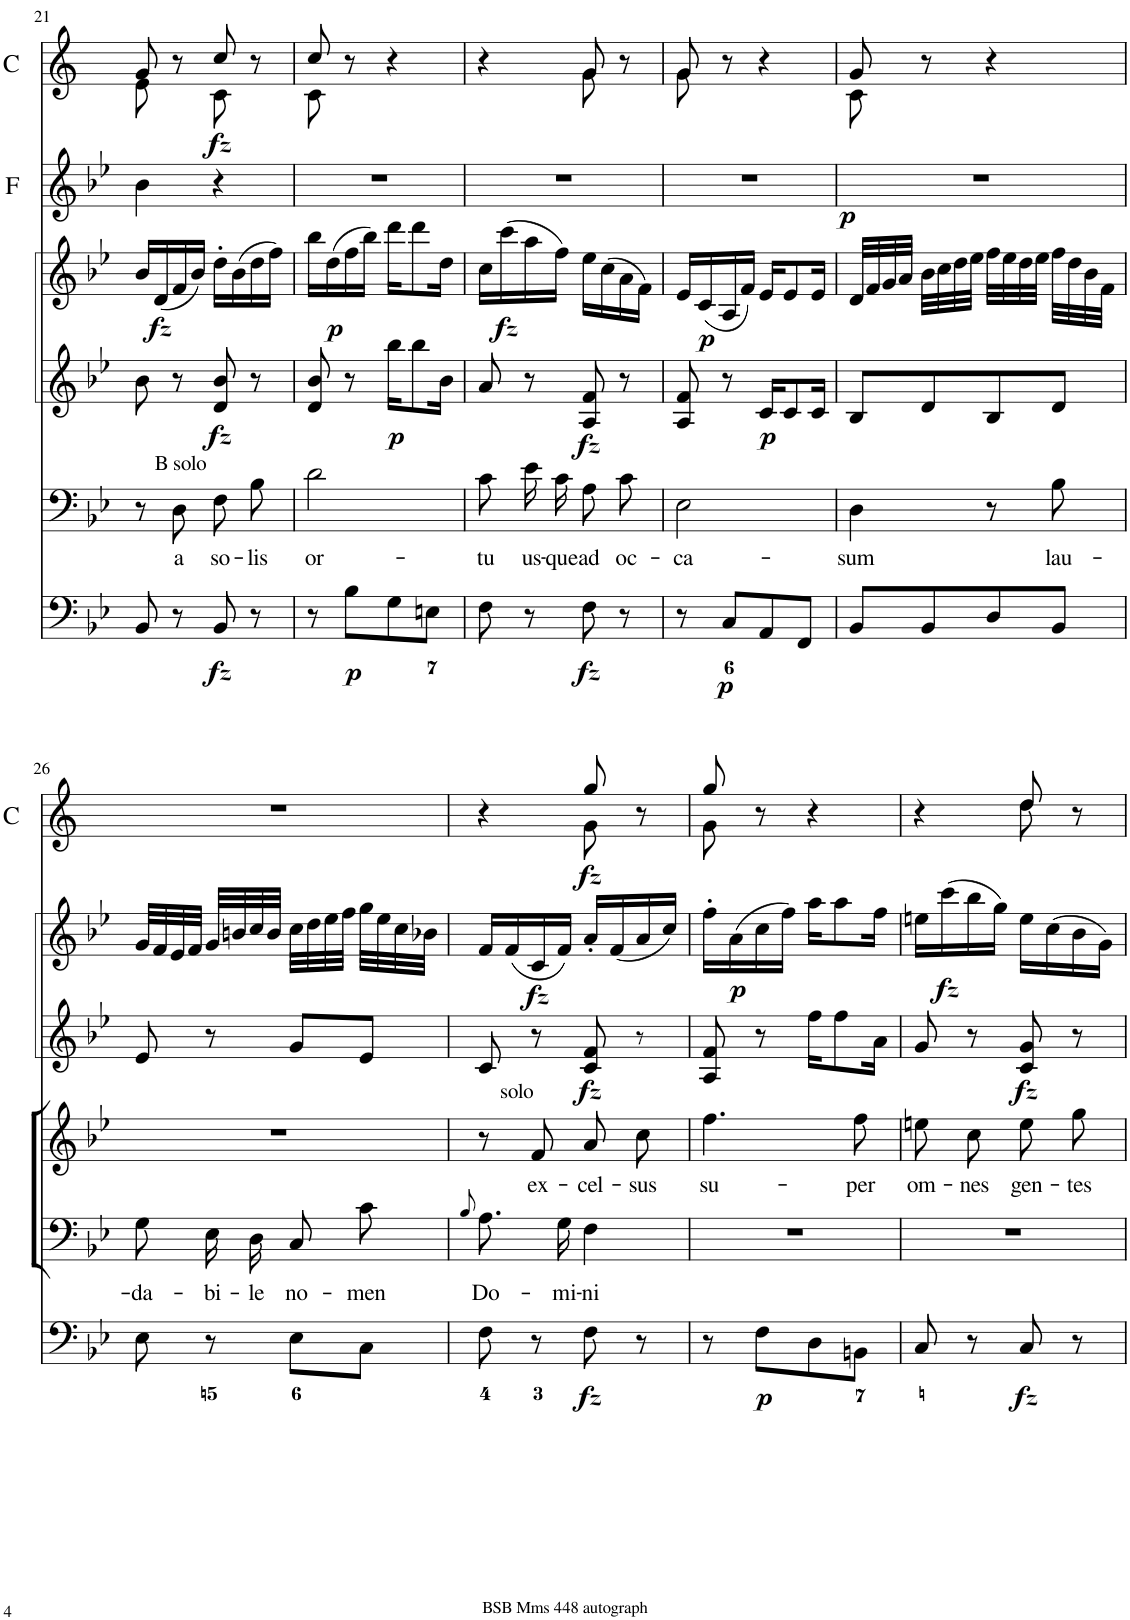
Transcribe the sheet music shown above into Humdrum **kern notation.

**kern	**dynam	**kern	**text	**kern	**text	**kern	**dynam	**kern	**dynam	**kern	**dynam	**kern	**dynam
*part7	*part7	*part6	*part6	*part5	*part5	*part4	*part4	*part3	*part3	*part2	*part2	*part1	*part1
*staff7	*staff7	*staff6	*staff6	*staff5	*staff5	*staff4	*staff4	*staff3	*staff3	*staff2	*staff2	*staff1	*staff1
*I"Organ	*	*I"Voice	*	*I"Voice	*	*I"Violin	*	*I"Violin	*	*I"Flauto vel Oboe	*	*I"Corni Bassi in B[b]	*
*	*	*	*	*	*	*I'Vln	*	*I'Vln	*	*I'F	*	*I'C	*
!!LO:PB:g=z
*clefF4	*	*clefF4	*	*clefG2	*	*clefG2	*	*clefG2	*	*clefG2	*	*clefG2	*
*	*	*	*	*	*	*	*	*	*	*	*	*Trd1c2	*
*k[b-e-]	*	*k[b-e-]	*	*k[b-e-]	*	*k[b-e-]	*	*k[b-e-]	*	*k[b-e-]	*	*k[]	*
*M2/4	*	*M2/4	*	*M2/4	*	*M2/4	*	*M2/4	*	*M2/4	*	*M2/4	*
=21	=21	=21	=21	=21	=21	=21	=21	=21	=21	=21	=21	=21	=21
*	*	*	*	*	*	*	*	*	*	*	*	*^	*
8BB-/	.	8r	.	2r	.	8b-\	.	16b-/LL	.	4b-\	.	8g/	8e\	.
!	!	!	!	!	!	!	!	!	!LO:DY:b	!	!	!	!	!
.	.	.	.	.	.	.	.	(16d/	fz	.	.	.	.	.
!	!	!LO:TX:a:t=B solo	!	!	!	!	!	!	!	!	!	!	!	!
!	!	!	!LO:LY:b	!	!	!	!	!	!	!	!	!	!	!
8r	.	8D\	a	.	.	8r	.	16f/	.	.	.	8r	8ryy	.
.	.	.	.	.	.	.	.	16b-/JJ)	.	.	.	.	.	.
!	!LO:DY:b	!	!LO:LY:b	!	!	!	!LO:DY:b	!	!	!	!	!	!	!LO:DY:b
8BB-/	fz	8F\L	so-	.	.	8d/ 8b-/	fz	16dd'\LL	.	4r	.	8cc/	8c\	fz
.	.	.	.	.	.	.	.	(16b-\	.	.	.	.	.	.
!	!	!	!LO:LY:b	!	!	!	!	!	!	!	!	!	!	!
8r	.	8B-\J	-lis	.	.	8r	.	16dd\	.	.	.	8r	8ryy	.
.	.	.	.	.	.	.	.	16ff\JJ)	.	.	.	.	.	.
=22	=22	=22	=22	=22	=22	=22	=22	=22	=22	=22	=22	=22	=22	=22
!	!	!	!LO:LY:b	!	!	!	!	!	!	!	!	!	!	!
8r	.	2d\	or-	2r	.	8d/ 8b-/	.	16bb-\LL	.	2r	.	8cc/	8c\	.
!	!	!	!	!	!	!	!	!	!LO:DY:b	!	!	!	!	!
.	.	.	.	.	.	.	.	(16dd\	p	.	.	.	.	.
!	!LO:DY:b	!	!	!	!	!	!	!	!	!	!	!	!	!
8B-\L	p	.	.	.	.	8r	.	16ff\	.	.	.	8r	4.ryy	.
.	.	.	.	.	.	.	.	16bb-\JJ)	.	.	.	.	.	.
!	!	!	!	!	!	!	!LO:DY:b	!	!	!	!	!	!	!
8G\	.	.	.	.	.	16bb-\KL	p	16ddd\KL	.	.	.	4r	.	.
.	.	.	.	.	.	8bb-\	.	8ddd\	.	.	.	.	.	.
8En\J	.	.	.	.	.	.	.	.	.	.	.	.	.	.
.	.	.	.	.	.	16b-\Jk	.	16dd\Jk	.	.	.	.	.	.
=23	=23	=23	=23	=23	=23	=23	=23	=23	=23	=23	=23	=23	=23	=23
!	!	!	!LO:LY:b	!	!	!	!	!	!	!	!	!	!	!
8F\	.	8c\L	-tu	2r	.	8a/	.	16cc\LL	.	2r	.	4r	4ryy	.
!	!	!	!	!	!	!	!	!	!LO:DY:b	!	!	!	!	!
.	.	.	.	.	.	.	.	(16ccc\	fz	.	.	.	.	.
!	!	!	!LO:LY:b	!	!	!	!	!	!	!	!	!	!	!
8r	.	16e-\L	us-	.	.	8r	.	16aa\	.	.	.	.	.	.
!	!	!	!LO:LY:b	!	!	!	!	!	!	!	!	!	!	!
.	.	16c\JJ	-que	.	.	.	.	16ff\JJ)	.	.	.	.	.	.
!	!LO:DY:b	!	!LO:LY:b	!	!	!	!LO:DY:b	!	!	!	!	!	!	!
8F\	fz	8A\L	ad	.	.	8A/ 8f/	fz	16ee-\LL	.	.	.	8g/	8g\	.
.	.	.	.	.	.	.	.	(16cc\	.	.	.	.	.	.
!	!	!	!LO:LY:b	!	!	!	!	!	!	!	!	!	!	!
8r	.	8c\J	oc-	.	.	8r	.	16a\	.	.	.	8r	8ryy	.
.	.	.	.	.	.	.	.	16f\JJ)	.	.	.	.	.	.
=24	=24	=24	=24	=24	=24	=24	=24	=24	=24	=24	=24	=24	=24	=24
!	!	!	!LO:LY:b	!	!	!	!	!	!	!	!	!	!	!
8r	.	2E-\	-ca-	2r	.	8A/ 8f/	.	16e-/LL	.	2r	.	8g/	8g\	.
!	!	!	!	!	!	!	!	!	!LO:DY:b	!	!	!	!	!
.	.	.	.	.	.	.	.	(16c/	p	.	.	.	.	.
!	!LO:DY:b	!	!	!	!	!	!	!	!	!	!	!	!	!
8C/L	p	.	.	.	.	8r	.	16A/	.	.	.	8r	4.ryy	.
.	.	.	.	.	.	.	.	16f/JJ)	.	.	.	.	.	.
!	!	!	!	!	!	!	!LO:DY:b	!	!	!	!	!	!	!
8AA/	.	.	.	.	.	16c/KL	p	16e-/KL	.	.	.	4r	.	.
.	.	.	.	.	.	8c/	.	8e-/	.	.	.	.	.	.
8FF/J	.	.	.	.	.	.	.	.	.	.	.	.	.	.
.	.	.	.	.	.	16c/Jk	.	16e-/Jk	.	.	.	.	.	.
=25	=25	=25	=25	=25	=25	=25	=25	=25	=25	=25	=25	=25	=25	=25
!	!	!	!LO:LY:b	!	!	!	!	!	!	!	!LO:DY:b	!	!	!
8BB-/L	.	4D\	-sum	2r	.	8B-/L	.	32d/LLL	.	2r	p	8g/	8c\	.
.	.	.	.	.	.	.	.	32f/	.	.	.	.	.	.
.	.	.	.	.	.	.	.	32g/	.	.	.	.	.	.
.	.	.	.	.	.	.	.	32a/JJJ	.	.	.	.	.	.
8BB-/	.	.	.	.	.	8d/	.	32b-\LLL	.	.	.	8r	4.ryy	.
.	.	.	.	.	.	.	.	32cc\	.	.	.	.	.	.
.	.	.	.	.	.	.	.	32dd\	.	.	.	.	.	.
.	.	.	.	.	.	.	.	32ee-\JJJ	.	.	.	.	.	.
8D/	.	8r	.	.	.	8B-/	.	32ff\LLL	.	.	.	4r	.	.
.	.	.	.	.	.	.	.	32ee-\	.	.	.	.	.	.
.	.	.	.	.	.	.	.	32dd\	.	.	.	.	.	.
.	.	.	.	.	.	.	.	32ee-\JJJ	.	.	.	.	.	.
!	!	!	!LO:LY:b	!	!	!	!	!	!	!	!	!	!	!
8BB-/J	.	8B-\	lau-	.	.	8d/J	.	32ff\LLL	.	.	.	.	.	.
.	.	.	.	.	.	.	.	32dd\	.	.	.	.	.	.
.	.	.	.	.	.	.	.	32b-\	.	.	.	.	.	.
.	.	.	.	.	.	.	.	32f\JJJ	.	.	.	.	.	.
*	*	*	*	*	*	*	*	*	*	*	*	*v	*v	*
!!LO:LB:g=z
=26	=26	=26	=26	=26	=26	=26	=26	=26	=26	=26	=26	=26	=26
!	!	!	!LO:LY:b	!	!	!	!	!	!	!	!	!	!
8E-\	.	8G\L	-da-	2r	.	8e-/	.	32g/LLL	.	2r	.	2r	.
.	.	.	.	.	.	.	.	32f/	.	.	.	.	.
.	.	.	.	.	.	.	.	32e-/	.	.	.	.	.
.	.	.	.	.	.	.	.	32f/JJJ	.	.	.	.	.
!	!	!	!LO:LY:b	!	!	!	!	!	!	!	!	!	!
8r	.	16E-\L	-bi-	.	.	8r	.	32g/LLL	.	.	.	.	.
.	.	.	.	.	.	.	.	32bn/	.	.	.	.	.
!	!	!	!LO:LY:b	!	!	!	!	!	!	!	!	!	!
.	.	16D\JJ	-le	.	.	.	.	32cc/	.	.	.	.	.
.	.	.	.	.	.	.	.	32b/JJJ	.	.	.	.	.
!	!	!	!LO:LY:b	!	!	!	!	!	!	!	!	!	!
8E-\L	.	8C\L	no-	.	.	8g/L	.	32cc\LLL	.	.	.	.	.
.	.	.	.	.	.	.	.	32dd\	.	.	.	.	.
.	.	.	.	.	.	.	.	32ee-\	.	.	.	.	.
.	.	.	.	.	.	.	.	32ff\JJJ	.	.	.	.	.
!	!	!	!LO:LY:b	!	!	!	!	!	!	!	!	!	!
8C\J	.	8c\J	-men	.	.	8e-/J	.	32gg\LLL	.	.	.	.	.
.	.	.	.	.	.	.	.	32ee-\	.	.	.	.	.
.	.	.	.	.	.	.	.	32cc\	.	.	.	.	.
.	.	.	.	.	.	.	.	32b-X\JJJ	.	.	.	.	.
=27	=27	=27	=27	=27	=27	=27	=27	=27	=27	=27	=27	=27	=27
.	.	8qB-/	.	.	.	.	.	.	.	.	.	.	.
!	!	!	!LO:LY:b	!	!	!	!	!	!	!	!	!	!
*	*	*	*	*	*	*	*	*	*	*	*	*^	*
8F\	.	8.A\L	Do-	8r	.	8c/	.	16f/LL	.	2r	.	4r	4ryy	.
.	.	.	.	.	.	.	.	(16f/	.	.	.	.	.	.
!	!	!	!	!LO:TX:a:t=solo	!	!	!	!	!	!	!	!	!	!
!	!	!	!	!	!LO:LY:b	!	!	!	!LO:DY:b	!	!	!	!	!
8r	.	.	.	8f/	ex-	8r	.	16c/	fz	.	.	.	.	.
!	!	!	!LO:LY:b	!	!	!	!	!	!	!	!	!	!	!
.	.	16G\Jk	-mi-	.	.	.	.	16f/JJ)	.	.	.	.	.	.
!	!LO:DY:b	!	!LO:LY:b	!	!LO:LY:b	!	!LO:DY:b	!	!	!	!	!	!	!LO:DY:b
8F\	fz	4F\	-ni	8a\L	-cel-	8c/ 8f/	fz	16a'/LL	.	.	.	8gg/	8g\	fz
.	.	.	.	.	.	.	.	(16f/	.	.	.	.	.	.
!	!	!	!	!	!LO:LY:b	!	!	!	!	!	!	!	!	!
8r	.	.	.	8cc\J	-sus	8r	.	16a/	.	.	.	8r	8ryy	.
.	.	.	.	.	.	.	.	16cc/JJ)	.	.	.	.	.	.
=28	=28	=28	=28	=28	=28	=28	=28	=28	=28	=28	=28	=28	=28	=28
!	!	!	!	!	!LO:LY:b	!	!	!	!	!	!	!	!	!
8r	.	2r	.	4.ff\	su-	8A/ 8f/	.	16ff'\LL	.	2r	.	8gg/	8g\	.
!	!	!	!	!	!	!	!	!	!LO:DY:b	!	!	!	!	!
.	.	.	.	.	.	.	.	(16a\	p	.	.	.	.	.
!	!LO:DY:b	!	!	!	!	!	!	!	!	!	!	!	!	!
8F\L	p	.	.	.	.	8r	.	16cc\	.	.	.	8r	4.ryy	.
.	.	.	.	.	.	.	.	16ff\JJ)	.	.	.	.	.	.
8D\	.	.	.	.	.	16ff\KL	.	16aa\KL	.	.	.	4r	.	.
.	.	.	.	.	.	8ff\	.	8aa\	.	.	.	.	.	.
!	!	!	!	!	!LO:LY:b	!	!	!	!	!	!	!	!	!
8BBn\J	.	.	.	8ff\	-per	.	.	.	.	.	.	.	.	.
.	.	.	.	.	.	16a\Jk	.	16ff\Jk	.	.	.	.	.	.
=29	=29	=29	=29	=29	=29	=29	=29	=29	=29	=29	=29	=29	=29	=29
!	!	!	!	!	!LO:LY:b	!	!	!	!	!	!	!	!	!
8C/	.	2r	.	8een\L	om-	8g/	.	16een\LL	.	2r	.	4r	4ryy	.
!	!	!	!	!	!	!	!	!	!LO:DY:b	!	!	!	!	!
.	.	.	.	.	.	.	.	(16ccc\	fz	.	.	.	.	.
!	!	!	!	!	!LO:LY:b	!	!	!	!	!	!	!	!	!
8r	.	.	.	8cc\J	-nes	8r	.	16bb-\	.	.	.	.	.	.
.	.	.	.	.	.	.	.	16gg\JJ)	.	.	.	.	.	.
!	!LO:DY:b	!	!	!	!LO:LY:b	!	!LO:DY:b	!	!	!	!	!	!	!
8C/	fz	.	.	8ee\L	gen-	8c/ 8g/	fz	16ee\LL	.	.	.	8dd/	8dd\	.
.	.	.	.	.	.	.	.	(16cc\	.	.	.	.	.	.
!	!	!	!	!	!LO:LY:b	!	!	!	!	!	!	!	!	!
8r	.	.	.	8gg\J	-tes	8r	.	16b-\	.	.	.	8r	8ryy	.
.	.	.	.	.	.	.	.	16g\JJ)	.	.	.	.	.	.
*	*	*	*	*	*	*	*	*	*	*	*	*v	*v	*
=	=	=	=	=	=	=	=	=	=	=	=	=	=
*-	*-	*-	*-	*-	*-	*-	*-	*-	*-	*-	*-	*-	*-
